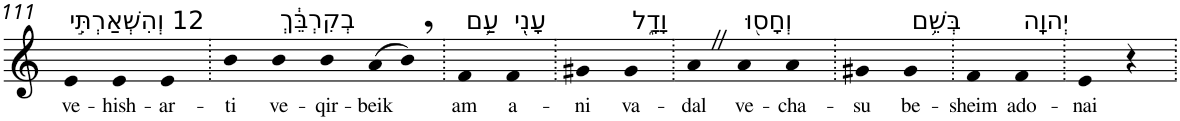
**kern	**text
*part1	*part1
*staff1	*staff1
*I"Piano	*
*I'Pno	*
!!LO:PB:g=z
*clefG2	*
*k[]	*
=111	=111
!LO:TX:a:t=12 וְהִשְׁאַרְתִּ֣י	!
!	!LO:LY:b
4e	ve-
!	!LO:LY:b
4e	-hish-
!	!LO:LY:b
4e	-ar-
=112.	=112.
!	!LO:LY:b
4b	-ti
!LO:TX:a:t=בְקִרְבֵּ֔ךְ	!
!	!LO:LY:b
4b	ve-
!	!LO:LY:b
4b	-qir-
!	!LO:LY:b
(>8a	-beik
8b,)	.
=113.	=113.
!LO:TX:a:t=עַ֥ם	!
!	!LO:LY:b
4f	am
!LO:TX:a:t=עָנִ֖י	!
!	!LO:LY:b
4f	a-
=114.	=114.
!	!LO:LY:b
4g#X	-ni
!LO:TX:a:t=וָדָ֑ל	!
!	!LO:LY:b
4g#	va-
=115.	=115.
!	!LO:LY:b
4aZ	-dal
!LO:TX:a:t=וְחָס֖וּ	!
!	!LO:LY:b
4a	ve-
!	!LO:LY:b
4a	-cha-
=116.	=116.
!	!LO:LY:b
4g#X	-su
!LO:TX:a:t=בְּשֵׁ֥ם	!
!	!LO:LY:b
4g#	be-
=117.	=117.
!	!LO:LY:b
4f	-sheim
!LO:TX:a:t=יְהוָֽה	!
!	!LO:LY:b
4f	ado-
=118.	=118.
!	!LO:LY:b
4e	-nai
4r	.
=.	=.
*-	*-
